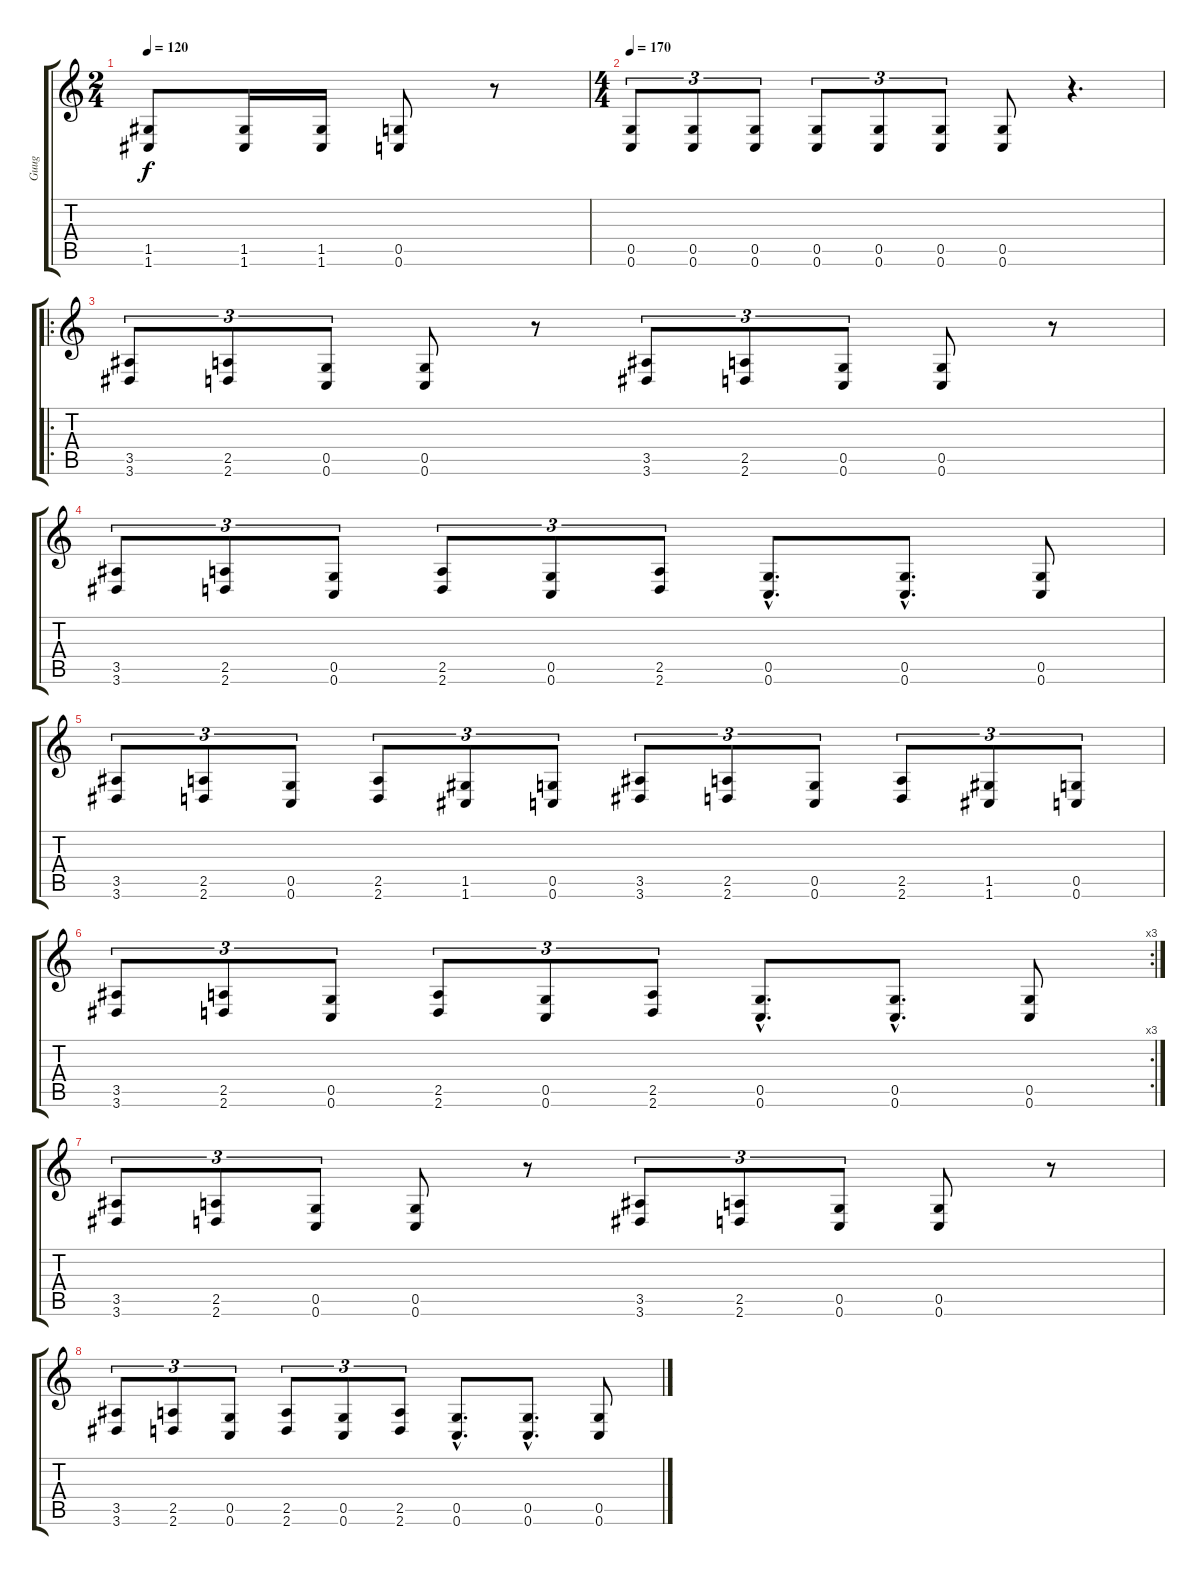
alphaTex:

\track ("Guug" "Guug") {instrument overdrivenguitar}
\staff {score tabs}
\tuning (D4 A3 F3 C3 G2 C2) {hide}
\ts (2 4)
\tempo 120
\clef g2
\ks c
(1.5 1.6).8{dy f} (1.5 1.6).16 (1.5 1.6).16 (0.5 0.6).8 r.8 |
\ts (4 4)
\tempo 170
(0.5 0.6).8{tu (3 2)} (0.5 0.6).8{tu (3 2)} (0.5 0.6).8{tu (3 2)} (0.5 0.6).8{tu (3 2)} (0.5 0.6).8{tu (3 2)} (0.5 0.6).8{tu (3 2)} (0.5 0.6).8 r.4{d} |
\ro
(3.5 3.6).8{tu (3 2)} (2.5 2.6).8{tu (3 2)} (0.5 0.6).8{tu (3 2)} (0.5 0.6).8 r.8 (3.5 3.6).8{tu (3 2)} (2.5 2.6).8{tu (3 2)} (0.5 0.6).8{tu (3 2)} (0.5 0.6).8 r.8 |
(3.5 3.6).8{tu (3 2)} (2.5 2.6).8{tu (3 2)} (0.5 0.6).8{tu (3 2)} (2.5 2.6).8{tu (3 2)} (0.5 0.6).8{tu (3 2)} (2.5 2.6).8{tu (3 2)} (0.5{hac} 0.6{hac}).8{d} (0.5{hac} 0.6{hac}).8{d} (0.5 0.6).8 |
(3.5 3.6).8{tu (3 2)} (2.5 2.6).8{tu (3 2)} (0.5 0.6).8{tu (3 2)} (2.5 2.6).8{tu (3 2)} (1.5 1.6).8{tu (3 2)} (0.5 0.6).8{tu (3 2)} (3.5 3.6).8{tu (3 2)} (2.5 2.6).8{tu (3 2)} (0.5 0.6).8{tu (3 2)} (2.5 2.6).8{tu (3 2)} (1.5 1.6).8{tu (3 2)} (0.5 0.6).8{tu (3 2)} |
\rc 3
(3.5 3.6).8{tu (3 2)} (2.5 2.6).8{tu (3 2)} (0.5 0.6).8{tu (3 2)} (2.5 2.6).8{tu (3 2)} (0.5 0.6).8{tu (3 2)} (2.5 2.6).8{tu (3 2)} (0.5{hac} 0.6{hac}).8{d} (0.5{hac} 0.6{hac}).8{d} (0.5 0.6).8 |
(3.5 3.6).8{tu (3 2)} (2.5 2.6).8{tu (3 2)} (0.5 0.6).8{tu (3 2)} (0.5 0.6).8 r.8 (3.5 3.6).8{tu (3 2)} (2.5 2.6).8{tu (3 2)} (0.5 0.6).8{tu (3 2)} (0.5 0.6).8 r.8 |
(3.5 3.6).8{tu (3 2)} (2.5 2.6).8{tu (3 2)} (0.5 0.6).8{tu (3 2)} (2.5 2.6).8{tu (3 2)} (0.5 0.6).8{tu (3 2)} (2.5 2.6).8{tu (3 2)} (0.5{hac} 0.6{hac}).8{d} (0.5{hac} 0.6{hac}).8{d} (0.5 0.6).8
